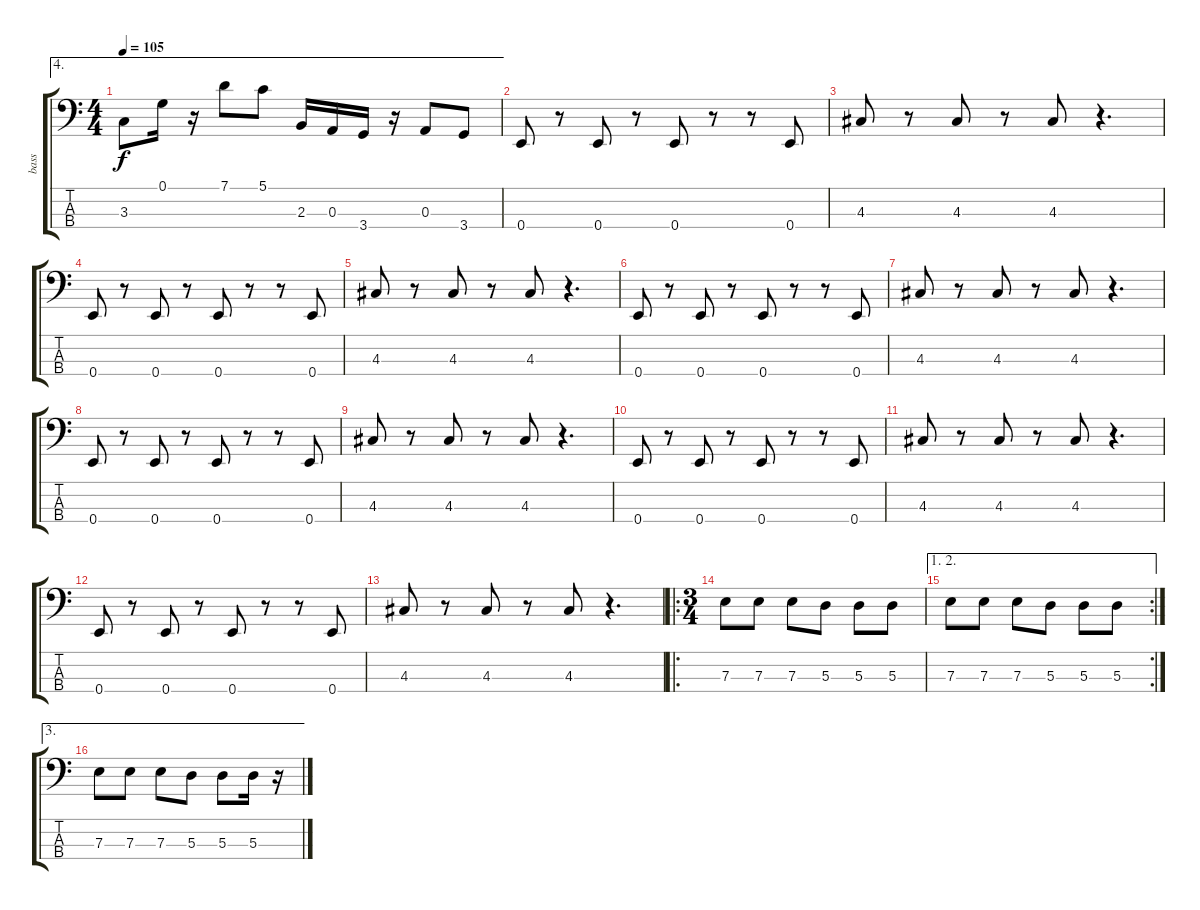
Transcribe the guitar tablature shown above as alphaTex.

\track ("bass" "bass") {instrument electricbassfinger}
\staff {score tabs}
\tuning (G2 D2 A1 E1) {hide}
\ae 4
\ts (4 4)
\tempo 105
\clef f4
\ks c
3.3.8{dy f} 0.1.16 r.16 7.1.8 5.1.8 2.3.16 0.3.16 3.4.16 r.16 0.3.8 3.4.8 |
0.4.8 r.8 0.4.8 r.8 0.4.8 r.8 r.8 0.4.8 |
4.3.8 r.8 4.3.8 r.8 4.3.8 r.4{d} |
0.4.8 r.8 0.4.8 r.8 0.4.8 r.8 r.8 0.4.8 |
4.3.8 r.8 4.3.8 r.8 4.3.8 r.4{d} |
0.4.8 r.8 0.4.8 r.8 0.4.8 r.8 r.8 0.4.8 |
4.3.8 r.8 4.3.8 r.8 4.3.8 r.4{d} |
0.4.8 r.8 0.4.8 r.8 0.4.8 r.8 r.8 0.4.8 |
4.3.8 r.8 4.3.8 r.8 4.3.8 r.4{d} |
0.4.8 r.8 0.4.8 r.8 0.4.8 r.8 r.8 0.4.8 |
4.3.8 r.8 4.3.8 r.8 4.3.8 r.4{d} |
0.4.8 r.8 0.4.8 r.8 0.4.8 r.8 r.8 0.4.8 |
4.3.8 r.8 4.3.8 r.8 4.3.8 r.4{d} |
\ro
\ts (3 4)
7.3.8 7.3.8 7.3.8 5.3.8 5.3.8 5.3.8 |
\ae (1 2)
\rc 2
7.3.8 7.3.8 7.3.8 5.3.8 5.3.8 5.3.8 |
\ae 3
7.3.8 7.3.8 7.3.8 5.3.8 5.3.8 5.3.16 r.16
